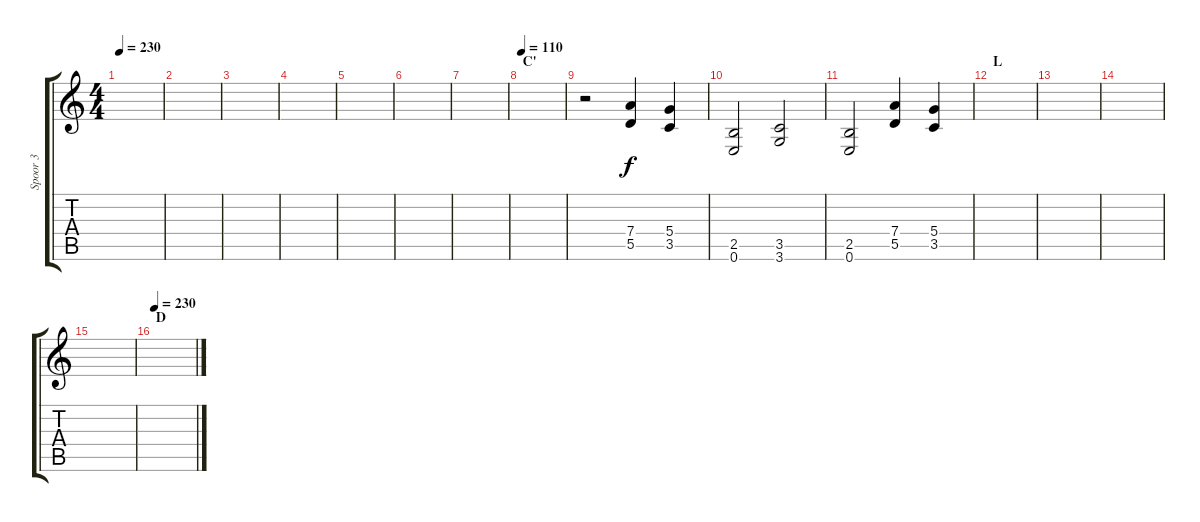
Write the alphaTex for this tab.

\track ("Spoor 3" "Spoor 3") {instrument overdrivenguitar}
\staff {score tabs}
\tuning (E4 B3 G3 D3 A2 E2) {hide}
\ts (4 4)
\tempo 230
\clef g2
\ks c
|
|
|
|
|
|
|
\section ("" "C'")
\tempo 110
|
r.2{volume 11} (7.4 5.5).4 (5.4 3.5).4 |
(2.5 0.6).2 (3.5 3.6).2 |
(2.5 0.6).2 (7.4 5.5).4 (5.4 3.5).4 |
\section ("" "L")
|
|
|
|
\section ("" "D")
\tempo 230
